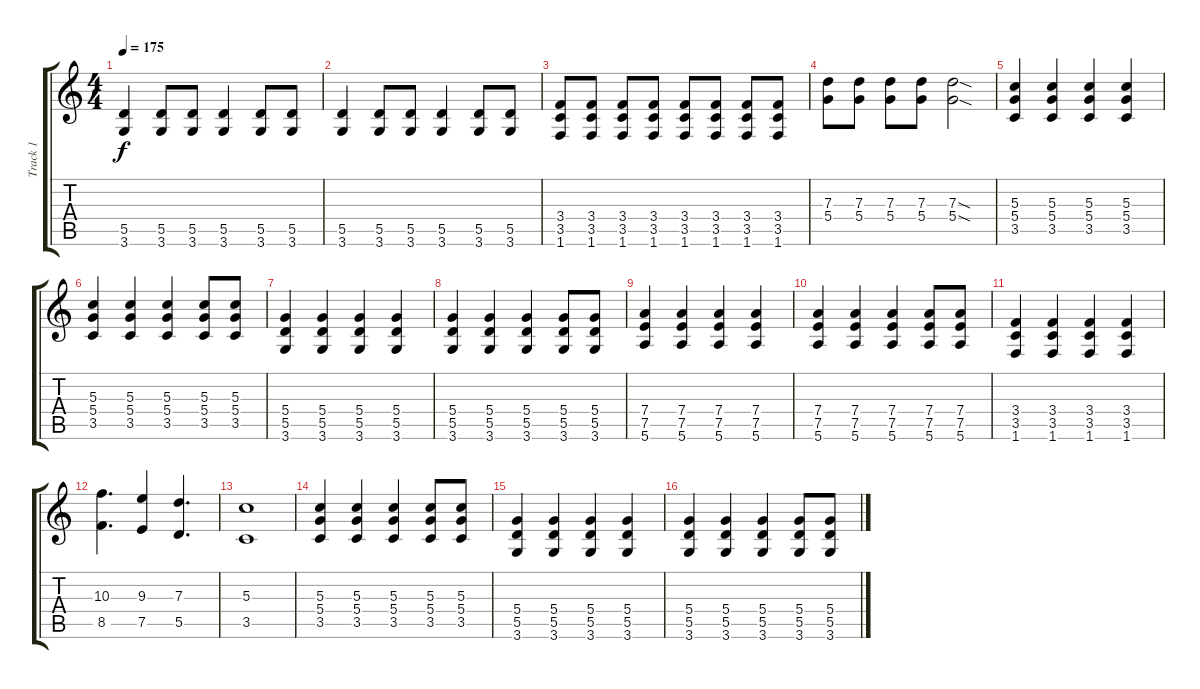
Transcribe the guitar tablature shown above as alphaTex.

\track ("Track 1" "Track 1") {instrument overdrivenguitar}
\staff {score tabs}
\tuning (E4 B3 G3 D3 A2 E2) {hide}
\ts (4 4)
\tempo 175
\clef g2
\ks c
(5.5 3.6).4{dy f} (5.5 3.6).8 (5.5 3.6).8 (5.5 3.6).4 (5.5 3.6).8 (5.5 3.6).8 |
(5.5 3.6).4 (5.5 3.6).8 (5.5 3.6).8 (5.5 3.6).4 (5.5 3.6).8 (5.5 3.6).8 |
(3.4 3.5 1.6).8 (3.4 3.5 1.6).8 (3.4 3.5 1.6).8 (3.4 3.5 1.6).8 (3.4 3.5 1.6).8 (3.4 3.5 1.6).8 (3.4 3.5 1.6).8 (3.4 3.5 1.6).8 |
(7.3 5.4).8 (7.3 5.4).8 (7.3 5.4).8 (7.3 5.4).8 (7.3{sod} 5.4{sod}).2 |
(5.3 5.4 3.5).4 (5.3 5.4 3.5).4 (5.3 5.4 3.5).4 (5.3 5.4 3.5).4 |
(5.3 5.4 3.5).4 (5.3 5.4 3.5).4 (5.3 5.4 3.5).4 (5.3 5.4 3.5).8 (5.3 5.4 3.5).8 |
(5.4 5.5 3.6).4 (5.4 5.5 3.6).4 (5.4 5.5 3.6).4 (5.4 5.5 3.6).4 |
(5.4 5.5 3.6).4 (5.4 5.5 3.6).4 (5.4 5.5 3.6).4 (5.4 5.5 3.6).8 (5.4 5.5 3.6).8 |
(7.4 7.5 5.6).4 (7.4 7.5 5.6).4 (7.4 7.5 5.6).4 (7.4 7.5 5.6).4 |
(7.4 7.5 5.6).4 (7.4 7.5 5.6).4 (7.4 7.5 5.6).4 (7.4 7.5 5.6).8 (7.4 7.5 5.6).8 |
(3.4 3.5 1.6).4 (3.4 3.5 1.6).4 (3.4 3.5 1.6).4 (3.4 3.5 1.6).4 |
(10.3 8.5).4{d} (9.3 7.5).4 (7.3 5.5).4{d} |
(5.3 3.5).1 |
(5.3 5.4 3.5).4 (5.3 5.4 3.5).4 (5.3 5.4 3.5).4 (5.3 5.4 3.5).8 (5.3 5.4 3.5).8 |
(5.4 5.5 3.6).4 (5.4 5.5 3.6).4 (5.4 5.5 3.6).4 (5.4 5.5 3.6).4 |
(5.4 5.5 3.6).4 (5.4 5.5 3.6).4 (5.4 5.5 3.6).4 (5.4 5.5 3.6).8 (5.4 5.5 3.6).8
